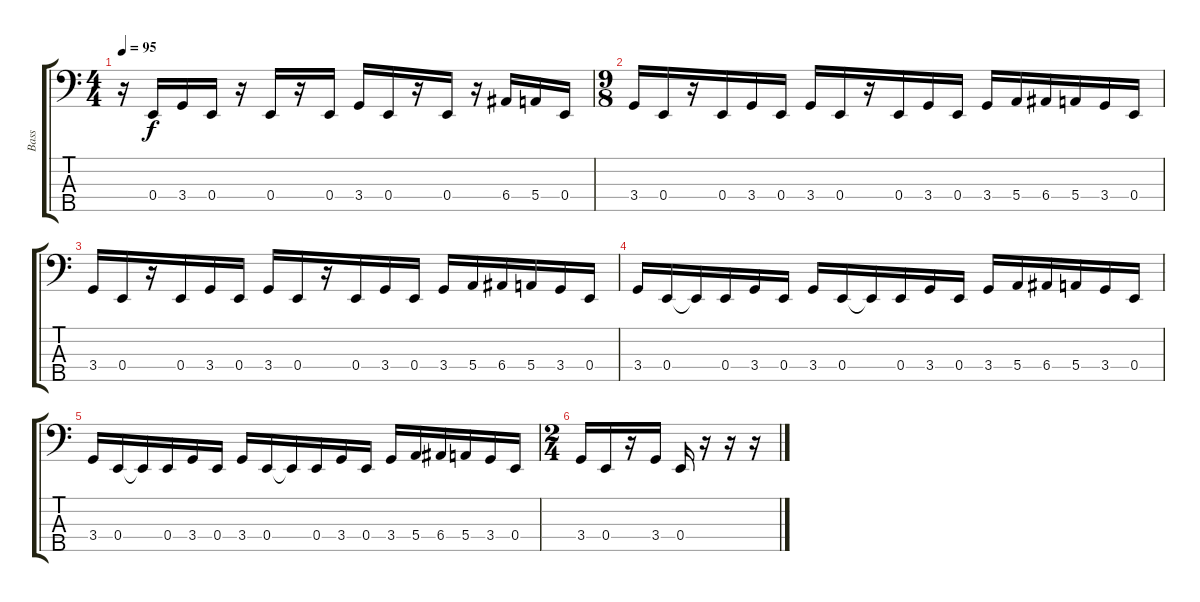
\track ("Bass" "Bass") {instrument electricbassfinger}
\staff {score tabs}
\tuning (G2 D2 A1 E1 B0) {hide}
\ts (4 4)
\tempo 95
\clef f4
\ks c
r.16{dy f} 0.4.16 3.4.16 0.4.16 r.16 0.4.16 r.16 0.4.16 3.4.16 0.4.16 r.16 0.4.16 r.16 6.4.16 5.4.16 0.4.16 |
\ts (9 8)
3.4.16 0.4.16 r.16 0.4.16 3.4.16 0.4.16 3.4.16 0.4.16 r.16 0.4.16 3.4.16 0.4.16 3.4.16 5.4.16 6.4.16 5.4.16 3.4.16 0.4.16 |
3.4.16 0.4.16 r.16 0.4.16 3.4.16 0.4.16 3.4.16 0.4.16 r.16 0.4.16 3.4.16 0.4.16 3.4.16 5.4.16 6.4.16 5.4.16 3.4.16 0.4.16 |
3.4.16 0.4.16 0.4{t}.16 0.4.16 3.4.16 0.4.16 3.4.16 0.4.16 0.4{t}.16 0.4.16 3.4.16 0.4.16 3.4.16 5.4.16 6.4.16 5.4.16 3.4.16 0.4.16 |
3.4.16 0.4.16 0.4{t}.16 0.4.16 3.4.16 0.4.16 3.4.16 0.4.16 0.4{t}.16 0.4.16 3.4.16 0.4.16 3.4.16 5.4.16 6.4.16 5.4.16 3.4.16 0.4.16 |
\ts (2 4)
3.4.16 0.4.16 r.16 3.4.16 0.4.16 r.16 r.16 r.16
